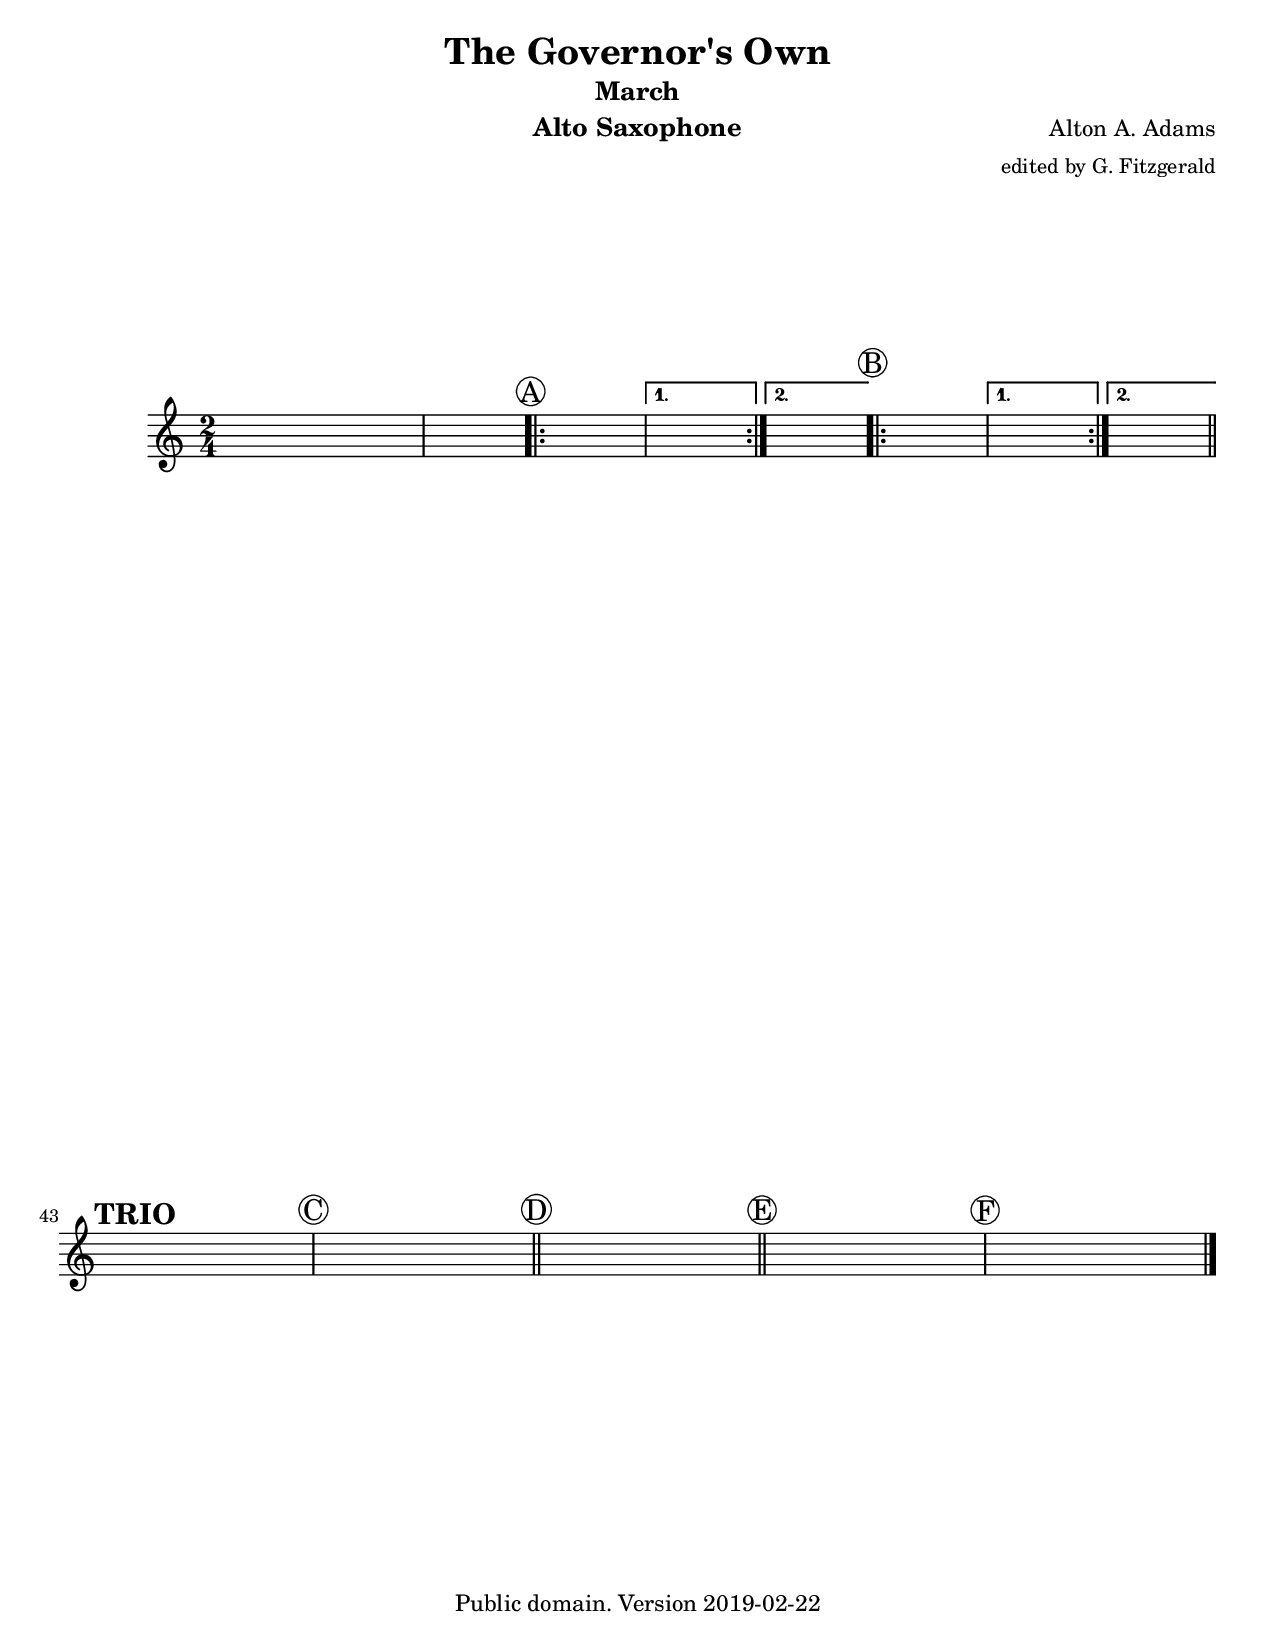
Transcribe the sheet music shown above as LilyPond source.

\version "2.18.2"
\include "GovernorsOwn.ly"

\paper {
  #(set-paper-size "letter")
  ragged-last-bottom = ##f
  ragged-bottom = ##f
}

\header {
  instrument = "Alto Saxophone"
}

\score {
  \new Staff  { 
    \set Staff.midiInstrument = "alto sax"

    \clef treble
    << \rehearsalMarks 
       \saxAlto >>
  }
  
  \layout { }
  \midi {
    \tempo 4 = 120
  }
}